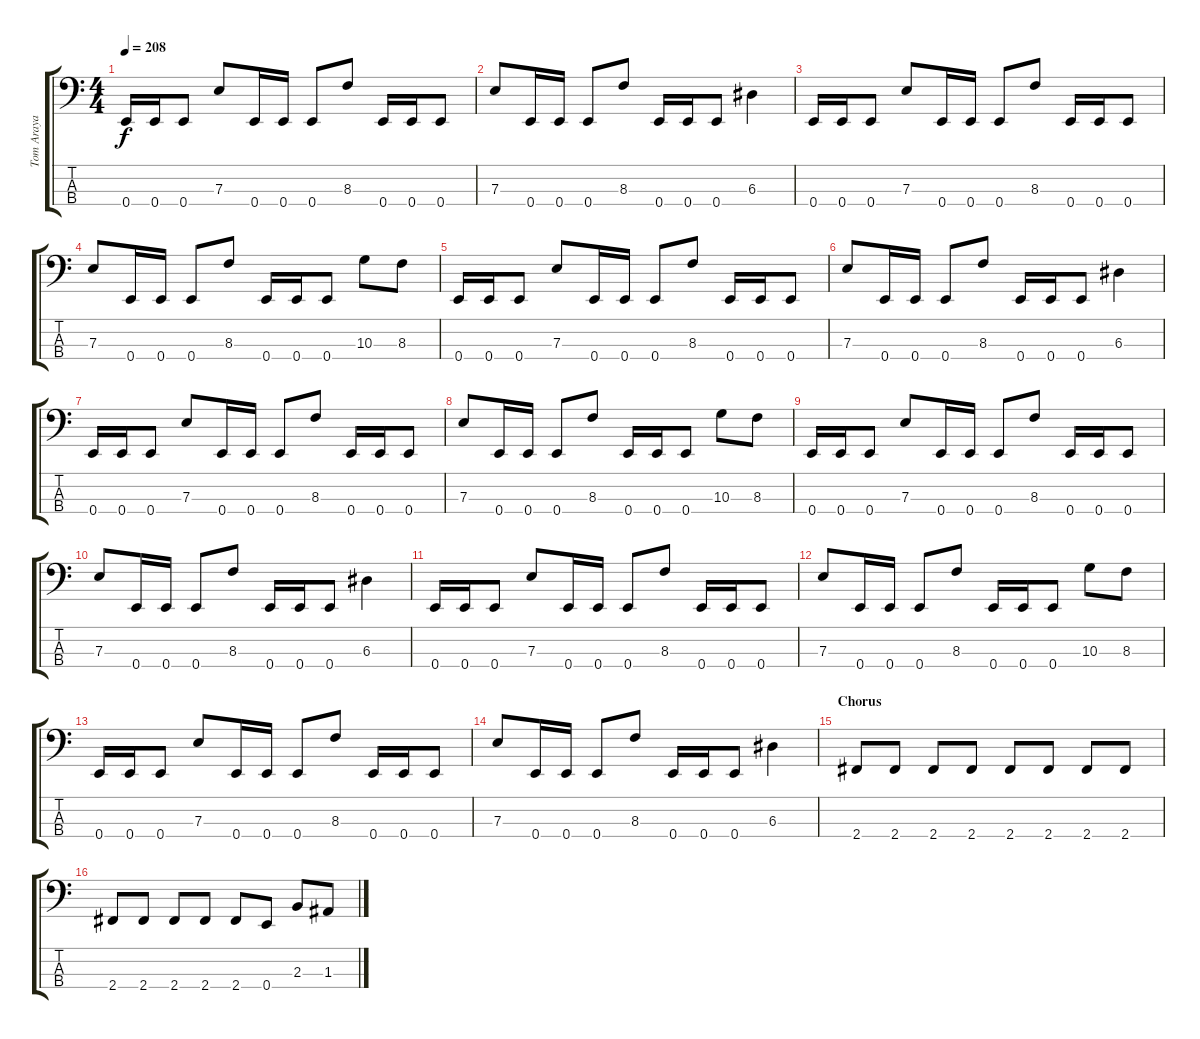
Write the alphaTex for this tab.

\track ("Tom Araya" "Tom Araya") {instrument electricbasspick}
\staff {score tabs}
\tuning (G2 D2 A1 E1) {hide}
\ts (4 4)
\tempo 208
\clef f4
\ks c
0.4.16{dy f} 0.4.16 0.4.8 7.3.8 0.4.16 0.4.16 0.4.8 8.3.8 0.4.16 0.4.16 0.4.8 |
7.3.8 0.4.16 0.4.16 0.4.8 8.3.8 0.4.16 0.4.16 0.4.8 6.3.4 |
0.4.16 0.4.16 0.4.8 7.3.8 0.4.16 0.4.16 0.4.8 8.3.8 0.4.16 0.4.16 0.4.8 |
7.3.8 0.4.16 0.4.16 0.4.8 8.3.8 0.4.16 0.4.16 0.4.8 10.3.8 8.3.8 |
0.4.16 0.4.16 0.4.8 7.3.8 0.4.16 0.4.16 0.4.8 8.3.8 0.4.16 0.4.16 0.4.8 |
7.3.8 0.4.16 0.4.16 0.4.8 8.3.8 0.4.16 0.4.16 0.4.8 6.3.4 |
0.4.16 0.4.16 0.4.8 7.3.8 0.4.16 0.4.16 0.4.8 8.3.8 0.4.16 0.4.16 0.4.8 |
7.3.8 0.4.16 0.4.16 0.4.8 8.3.8 0.4.16 0.4.16 0.4.8 10.3.8 8.3.8 |
0.4.16 0.4.16 0.4.8 7.3.8 0.4.16 0.4.16 0.4.8 8.3.8 0.4.16 0.4.16 0.4.8 |
7.3.8 0.4.16 0.4.16 0.4.8 8.3.8 0.4.16 0.4.16 0.4.8 6.3.4 |
0.4.16 0.4.16 0.4.8 7.3.8 0.4.16 0.4.16 0.4.8 8.3.8 0.4.16 0.4.16 0.4.8 |
7.3.8 0.4.16 0.4.16 0.4.8 8.3.8 0.4.16 0.4.16 0.4.8 10.3.8 8.3.8 |
0.4.16 0.4.16 0.4.8 7.3.8 0.4.16 0.4.16 0.4.8 8.3.8 0.4.16 0.4.16 0.4.8 |
7.3.8 0.4.16 0.4.16 0.4.8 8.3.8 0.4.16 0.4.16 0.4.8 6.3.4 |
\section ("" "Chorus")
2.4.8 2.4.8 2.4.8 2.4.8 2.4.8 2.4.8 2.4.8 2.4.8 |
2.4.8 2.4.8 2.4.8 2.4.8 2.4.8 0.4.8 2.3.8 1.3.8
